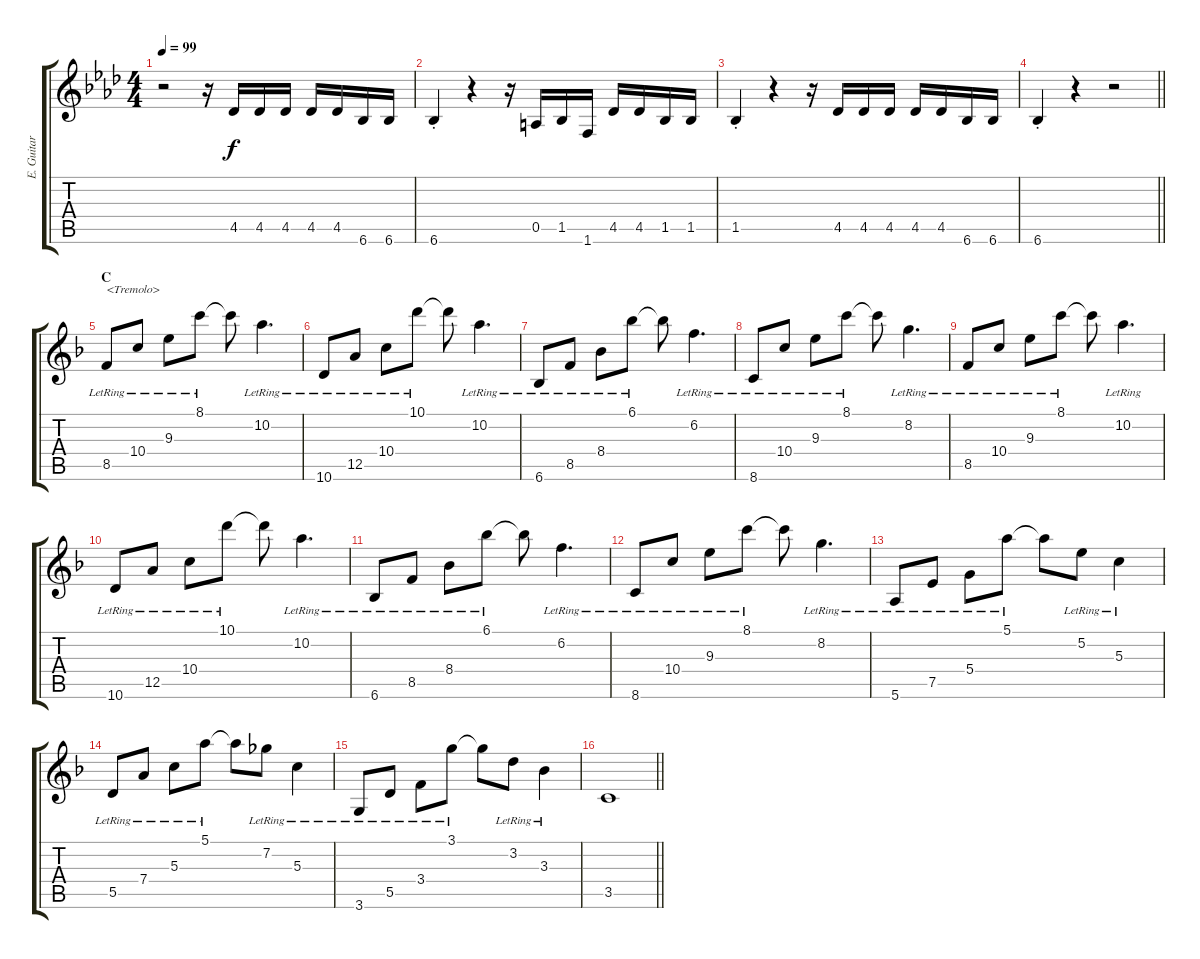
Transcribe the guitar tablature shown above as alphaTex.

\track ("E. Guitar" "E. Guitar") {instrument electricguitarclean}
\staff {score tabs}
\tuning (E4 B3 G3 D3 A2 E2) {hide}
\ts (4 4)
\tempo 99
\clef g2
\ks ab
r.2{dy f} r.16 4.5.16 4.5.16 4.5.16 4.5.16 4.5.16 6.6.16 6.6.16 |
6.6{st}.4 r.4 r.16 0.5.16 1.5.16 1.6.16 4.5.16 4.5.16 1.5.16 1.5.16 |
1.5{st}.4 r.4 r.16 4.5.16 4.5.16 4.5.16 4.5.16 4.5.16 6.6.16 6.6.16 |
\barLineRight lightlight
6.6{st}.4 r.4 r.2 |
\section ("" "C")
\ks f
8.5{lr}.8{txt "<Tremolo>"} 10.4{lr}.8 9.3{lr}.8 8.1{lr}.8 8.1{t}.8 10.2{lr}.4{d} |
10.6{lr}.8 12.5{lr}.8 10.4{lr}.8 10.1{lr}.8 10.1{t}.8 10.2{lr}.4{d} |
6.6{lr}.8 8.5{lr}.8 8.4{lr}.8 6.1{lr}.8 6.1{t}.8 6.2{lr}.4{d} |
8.6{lr}.8 10.4{lr}.8 9.3{lr}.8 8.1{lr}.8 8.1{t}.8 8.2{lr}.4{d} |
8.5{lr}.8 10.4{lr}.8 9.3{lr}.8 8.1{lr}.8 8.1{t}.8 10.2{lr}.4{d} |
10.6{lr}.8 12.5{lr}.8 10.4{lr}.8 10.1{lr}.8 10.1{t}.8 10.2{lr}.4{d} |
6.6{lr}.8 8.5{lr}.8 8.4{lr}.8 6.1{lr}.8 6.1{t}.8 6.2{lr}.4{d} |
8.6{lr}.8 10.4{lr}.8 9.3{lr}.8 8.1{lr}.8 8.1{t}.8 8.2{lr}.4{d} |
5.6{lr}.8 7.5{lr}.8 5.4{lr}.8 5.1{lr}.8 5.1{t}.8 5.2{lr}.8 5.3{lr}.4 |
5.5{lr}.8 7.4{lr}.8 5.3{lr}.8 5.1{lr}.8 5.1{t}.8 7.2{lr}.8 5.3{lr}.4 |
3.6{lr}.8 5.5{lr}.8 3.4{lr}.8 3.1{lr}.8 3.1{t}.8 3.2{lr}.8 3.3{lr}.4 |
\barLineRight lightlight
3.5.1
